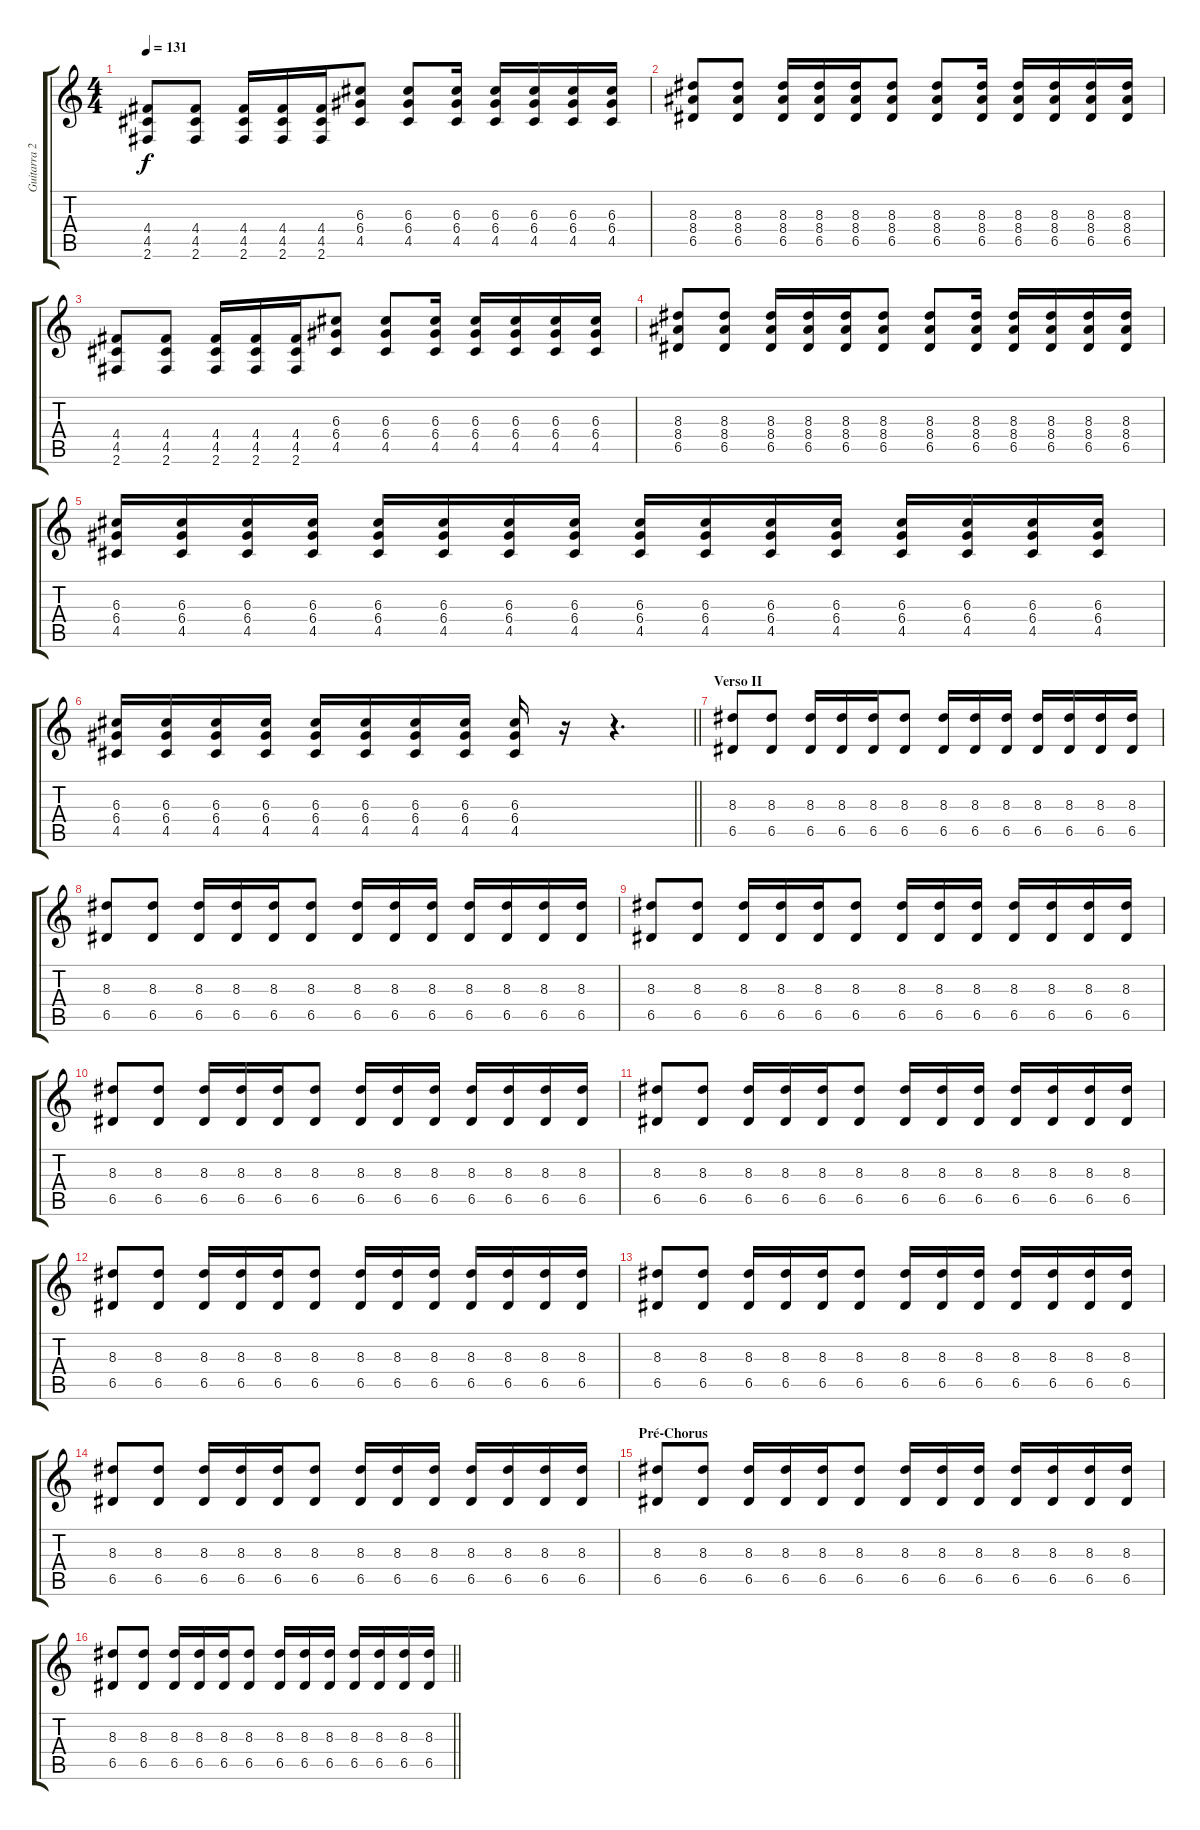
\track ("Guitarra 2 - Erik" "Guitarra 2") {instrument overdrivenguitar}
\staff {score tabs}
\tuning (E4 B3 G3 D3 A2 E2) {hide}
\ts (4 4)
\tempo 131
\clef g2
\ks c
(4.4 4.5 2.6).8{dy f} (4.4 4.5 2.6).8 (4.4 4.5 2.6).16 (4.4 4.5 2.6).16 (4.4 4.5 2.6).16 (6.3 6.4 4.5).8 (6.3 6.4 4.5).8 (6.3 6.4 4.5).16 (6.3 6.4 4.5).16 (6.3 6.4 4.5).16 (6.3 6.4 4.5).16 (6.3 6.4 4.5).16 |
(8.3 8.4 6.5).8 (8.3 8.4 6.5).8 (8.3 8.4 6.5).16 (8.3 8.4 6.5).16 (8.3 8.4 6.5).16 (8.3 8.4 6.5).8 (8.3 8.4 6.5).8 (8.3 8.4 6.5).16 (8.3 8.4 6.5).16 (8.3 8.4 6.5).16 (8.3 8.4 6.5).16 (8.3 8.4 6.5).16 |
(4.4 4.5 2.6).8 (4.4 4.5 2.6).8 (4.4 4.5 2.6).16 (4.4 4.5 2.6).16 (4.4 4.5 2.6).16 (6.3 6.4 4.5).8 (6.3 6.4 4.5).8 (6.3 6.4 4.5).16 (6.3 6.4 4.5).16 (6.3 6.4 4.5).16 (6.3 6.4 4.5).16 (6.3 6.4 4.5).16 |
(8.3 8.4 6.5).8 (8.3 8.4 6.5).8 (8.3 8.4 6.5).16 (8.3 8.4 6.5).16 (8.3 8.4 6.5).16 (8.3 8.4 6.5).8 (8.3 8.4 6.5).8 (8.3 8.4 6.5).16 (8.3 8.4 6.5).16 (8.3 8.4 6.5).16 (8.3 8.4 6.5).16 (8.3 8.4 6.5).16 |
(6.3 6.4 4.5).16 (6.3 6.4 4.5).16 (6.3 6.4 4.5).16 (6.3 6.4 4.5).16 (6.3 6.4 4.5).16 (6.3 6.4 4.5).16 (6.3 6.4 4.5).16 (6.3 6.4 4.5).16 (6.3 6.4 4.5).16 (6.3 6.4 4.5).16 (6.3 6.4 4.5).16 (6.3 6.4 4.5).16 (6.3 6.4 4.5).16 (6.3 6.4 4.5).16 (6.3 6.4 4.5).16 (6.3 6.4 4.5).16 |
\barLineRight lightlight
(6.3 6.4 4.5).16 (6.3 6.4 4.5).16 (6.3 6.4 4.5).16 (6.3 6.4 4.5).16 (6.3 6.4 4.5).16 (6.3 6.4 4.5).16 (6.3 6.4 4.5).16 (6.3 6.4 4.5).16 (6.3 6.4 4.5).16 r.16 r.4{d} |
\section ("" "Verso II")
(8.3 6.5).8 (8.3 6.5).8 (8.3 6.5).16 (8.3 6.5).16 (8.3 6.5).16 (8.3 6.5).8 (8.3 6.5).16 (8.3 6.5).16 (8.3 6.5).16 (8.3 6.5).16 (8.3 6.5).16 (8.3 6.5).16 (8.3 6.5).16 |
(8.3 6.5).8 (8.3 6.5).8 (8.3 6.5).16 (8.3 6.5).16 (8.3 6.5).16 (8.3 6.5).8 (8.3 6.5).16 (8.3 6.5).16 (8.3 6.5).16 (8.3 6.5).16 (8.3 6.5).16 (8.3 6.5).16 (8.3 6.5).16 |
(8.3 6.5).8 (8.3 6.5).8 (8.3 6.5).16 (8.3 6.5).16 (8.3 6.5).16 (8.3 6.5).8 (8.3 6.5).16 (8.3 6.5).16 (8.3 6.5).16 (8.3 6.5).16 (8.3 6.5).16 (8.3 6.5).16 (8.3 6.5).16 |
(8.3 6.5).8 (8.3 6.5).8 (8.3 6.5).16 (8.3 6.5).16 (8.3 6.5).16 (8.3 6.5).8 (8.3 6.5).16 (8.3 6.5).16 (8.3 6.5).16 (8.3 6.5).16 (8.3 6.5).16 (8.3 6.5).16 (8.3 6.5).16 |
(8.3 6.5).8 (8.3 6.5).8 (8.3 6.5).16 (8.3 6.5).16 (8.3 6.5).16 (8.3 6.5).8 (8.3 6.5).16 (8.3 6.5).16 (8.3 6.5).16 (8.3 6.5).16 (8.3 6.5).16 (8.3 6.5).16 (8.3 6.5).16 |
(8.3 6.5).8 (8.3 6.5).8 (8.3 6.5).16 (8.3 6.5).16 (8.3 6.5).16 (8.3 6.5).8 (8.3 6.5).16 (8.3 6.5).16 (8.3 6.5).16 (8.3 6.5).16 (8.3 6.5).16 (8.3 6.5).16 (8.3 6.5).16 |
(8.3 6.5).8 (8.3 6.5).8 (8.3 6.5).16 (8.3 6.5).16 (8.3 6.5).16 (8.3 6.5).8 (8.3 6.5).16 (8.3 6.5).16 (8.3 6.5).16 (8.3 6.5).16 (8.3 6.5).16 (8.3 6.5).16 (8.3 6.5).16 |
(8.3 6.5).8 (8.3 6.5).8 (8.3 6.5).16 (8.3 6.5).16 (8.3 6.5).16 (8.3 6.5).8 (8.3 6.5).16 (8.3 6.5).16 (8.3 6.5).16 (8.3 6.5).16 (8.3 6.5).16 (8.3 6.5).16 (8.3 6.5).16 |
\section ("" "Pré-Chorus")
(8.3 6.5).8 (8.3 6.5).8 (8.3 6.5).16 (8.3 6.5).16 (8.3 6.5).16 (8.3 6.5).8 (8.3 6.5).16 (8.3 6.5).16 (8.3 6.5).16 (8.3 6.5).16 (8.3 6.5).16 (8.3 6.5).16 (8.3 6.5).16 |
\barLineRight lightlight
(8.3 6.5).8 (8.3 6.5).8 (8.3 6.5).16 (8.3 6.5).16 (8.3 6.5).16 (8.3 6.5).8 (8.3 6.5).16 (8.3 6.5).16 (8.3 6.5).16 (8.3 6.5).16 (8.3 6.5).16 (8.3 6.5).16 (8.3 6.5).16
